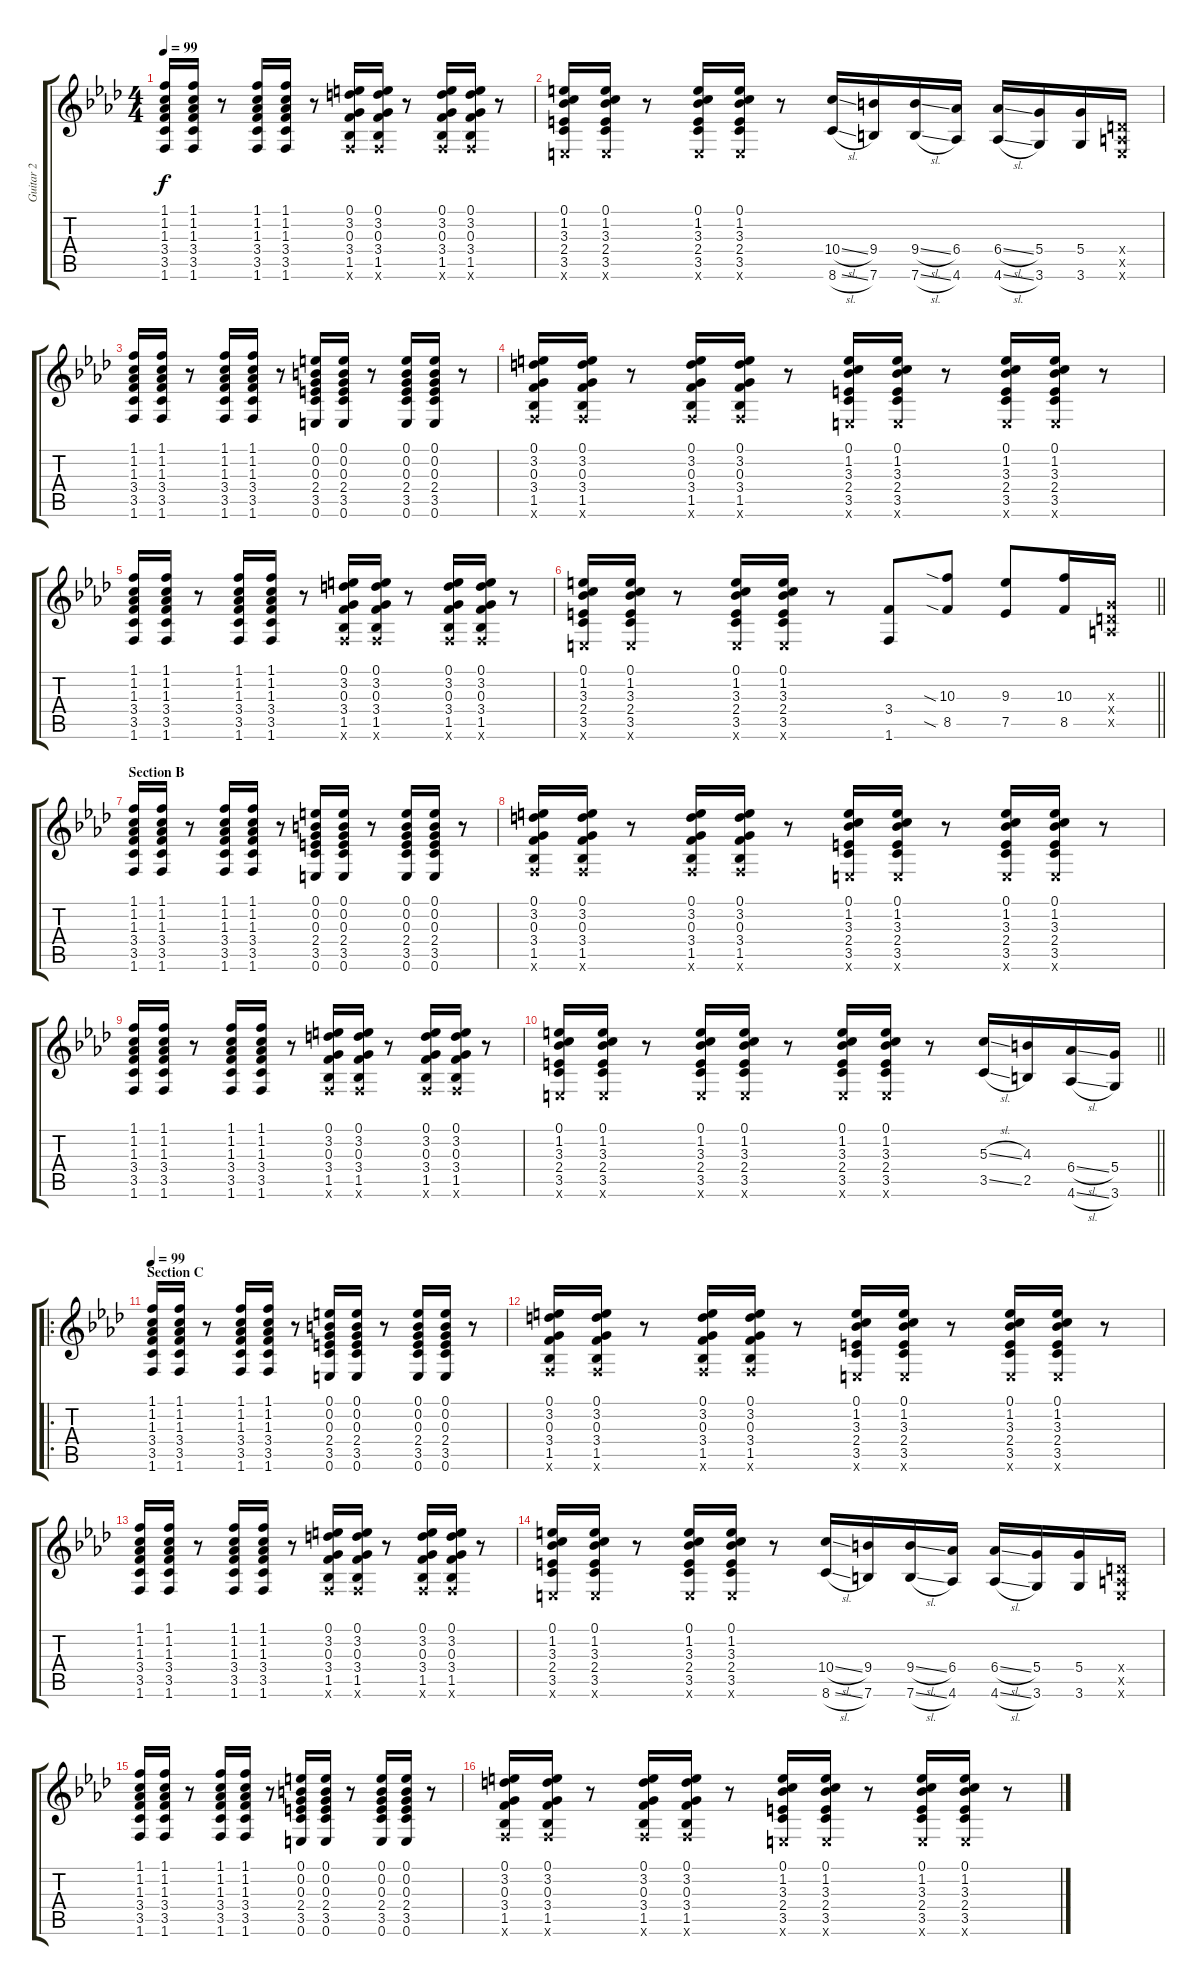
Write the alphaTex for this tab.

\track ("Guitar 2" "Guitar 2") {instrument overdrivenguitar}
\staff {score tabs}
\tuning (E4 B3 G3 D3 A2 E2) {hide}
\ts (4 4)
\tempo 99
\clef g2
\ks ab
(1.1 1.2 1.3 3.4 3.5 1.6).16{dy f} (1.1 1.2 1.3 3.4 3.5 1.6).16 r.8 (1.1 1.2 1.3 3.4 3.5 1.6).16 (1.1 1.2 1.3 3.4 3.5 1.6).16 r.8 (0.1 3.2 0.3 3.4 1.5 1.6{x}).16 (0.1 3.2 0.3 3.4 1.5 1.6{x}).16 r.8 (0.1 3.2 0.3 3.4 1.5 1.6{x}).16 (0.1 3.2 0.3 3.4 1.5 1.6{x}).16 r.8 |
(0.1 1.2 3.3 2.4 3.5 0.6{x}).16 (0.1 1.2 3.3 2.4 3.5 0.6{x}).16 r.8 (0.1 1.2 3.3 2.4 3.5 0.6{x}).16 (0.1 1.2 3.3 2.4 3.5 0.6{x}).16 r.8 (10.4{sl} 8.6{sl}).16 (9.4 7.6).16 (9.4{sl} 7.6{sl}).16 (6.4 4.6).16 (6.4{sl} 4.6{sl}).16 (5.4 3.6).16 (5.4 3.6).16 (0.4{x} 0.5{x} 0.6{x}).16 |
(1.1 1.2 1.3 3.4 3.5 1.6).16 (1.1 1.2 1.3 3.4 3.5 1.6).16 r.8 (1.1 1.2 1.3 3.4 3.5 1.6).16 (1.1 1.2 1.3 3.4 3.5 1.6).16 r.8 (0.1 0.2 0.3 2.4 3.5 0.6).16 (0.1 0.2 0.3 2.4 3.5 0.6).16 r.8 (0.1 0.2 0.3 2.4 3.5 0.6).16 (0.1 0.2 0.3 2.4 3.5 0.6).16 r.8 |
(0.1 3.2 0.3 3.4 1.5 1.6{x}).16 (0.1 3.2 0.3 3.4 1.5 1.6{x}).16 r.8 (0.1 3.2 0.3 3.4 1.5 1.6{x}).16 (0.1 3.2 0.3 3.4 1.5 1.6{x}).16 r.8 (0.1 1.2 3.3 2.4 3.5 0.6{x}).16 (0.1 1.2 3.3 2.4 3.5 0.6{x}).16 r.8 (0.1 1.2 3.3 2.4 3.5 0.6{x}).16 (0.1 1.2 3.3 2.4 3.5 0.6{x}).16 r.8 |
(1.1 1.2 1.3 3.4 3.5 1.6).16 (1.1 1.2 1.3 3.4 3.5 1.6).16 r.8 (1.1 1.2 1.3 3.4 3.5 1.6).16 (1.1 1.2 1.3 3.4 3.5 1.6).16 r.8 (0.1 3.2 0.3 3.4 1.5 1.6{x}).16 (0.1 3.2 0.3 3.4 1.5 1.6{x}).16 r.8 (0.1 3.2 0.3 3.4 1.5 1.6{x}).16 (0.1 3.2 0.3 3.4 1.5 1.6{x}).16 r.8 |
\barLineRight lightlight
(0.1 1.2 3.3 2.4 3.5 0.6{x}).16 (0.1 1.2 3.3 2.4 3.5 0.6{x}).16 r.8 (0.1 1.2 3.3 2.4 3.5 0.6{x}).16 (0.1 1.2 3.3 2.4 3.5 0.6{x}).16 r.8 (3.4 1.6).8 (10.3{sia} 8.5{sia}).8 (9.3 7.5).8 (10.3 8.5).16 (0.3{x} 0.4{x} 0.5{x}).16 |
\section ("" "Section B")
(1.1 1.2 1.3 3.4 3.5 1.6).16 (1.1 1.2 1.3 3.4 3.5 1.6).16 r.8 (1.1 1.2 1.3 3.4 3.5 1.6).16 (1.1 1.2 1.3 3.4 3.5 1.6).16 r.8 (0.1 0.2 0.3 2.4 3.5 0.6).16 (0.1 0.2 0.3 2.4 3.5 0.6).16 r.8 (0.1 0.2 0.3 2.4 3.5 0.6).16 (0.1 0.2 0.3 2.4 3.5 0.6).16 r.8 |
(0.1 3.2 0.3 3.4 1.5 1.6{x}).16 (0.1 3.2 0.3 3.4 1.5 1.6{x}).16 r.8 (0.1 3.2 0.3 3.4 1.5 1.6{x}).16 (0.1 3.2 0.3 3.4 1.5 1.6{x}).16 r.8 (0.1 1.2 3.3 2.4 3.5 0.6{x}).16 (0.1 1.2 3.3 2.4 3.5 0.6{x}).16 r.8 (0.1 1.2 3.3 2.4 3.5 0.6{x}).16 (0.1 1.2 3.3 2.4 3.5 0.6{x}).16 r.8 |
(1.1 1.2 1.3 3.4 3.5 1.6).16 (1.1 1.2 1.3 3.4 3.5 1.6).16 r.8 (1.1 1.2 1.3 3.4 3.5 1.6).16 (1.1 1.2 1.3 3.4 3.5 1.6).16 r.8 (0.1 3.2 0.3 3.4 1.5 1.6{x}).16 (0.1 3.2 0.3 3.4 1.5 1.6{x}).16 r.8 (0.1 3.2 0.3 3.4 1.5 1.6{x}).16 (0.1 3.2 0.3 3.4 1.5 1.6{x}).16 r.8 |
\barLineRight lightlight
(0.1 1.2 3.3 2.4 3.5 0.6{x}).16 (0.1 1.2 3.3 2.4 3.5 0.6{x}).16 r.8 (0.1 1.2 3.3 2.4 3.5 0.6{x}).16 (0.1 1.2 3.3 2.4 3.5 0.6{x}).16 r.8 (0.1 1.2 3.3 2.4 3.5 0.6{x}).16 (0.1 1.2 3.3 2.4 3.5 0.6{x}).16 r.8 (5.3{sl} 3.5{sl}).16 (4.3 2.5).16 (6.4{sl} 4.6{sl}).16 (5.4 3.6).16 |
\ro
\section ("" "Section C")
\tempo 99
(1.1 1.2 1.3 3.4 3.5 1.6).16 (1.1 1.2 1.3 3.4 3.5 1.6).16 r.8 (1.1 1.2 1.3 3.4 3.5 1.6).16 (1.1 1.2 1.3 3.4 3.5 1.6).16 r.8 (0.1 0.2 0.3 2.4 3.5 0.6).16 (0.1 0.2 0.3 2.4 3.5 0.6).16 r.8 (0.1 0.2 0.3 2.4 3.5 0.6).16 (0.1 0.2 0.3 2.4 3.5 0.6).16 r.8 |
(0.1 3.2 0.3 3.4 1.5 1.6{x}).16 (0.1 3.2 0.3 3.4 1.5 1.6{x}).16 r.8 (0.1 3.2 0.3 3.4 1.5 1.6{x}).16 (0.1 3.2 0.3 3.4 1.5 1.6{x}).16 r.8 (0.1 1.2 3.3 2.4 3.5 0.6{x}).16 (0.1 1.2 3.3 2.4 3.5 0.6{x}).16 r.8 (0.1 1.2 3.3 2.4 3.5 0.6{x}).16 (0.1 1.2 3.3 2.4 3.5 0.6{x}).16 r.8 |
(1.1 1.2 1.3 3.4 3.5 1.6).16 (1.1 1.2 1.3 3.4 3.5 1.6).16 r.8 (1.1 1.2 1.3 3.4 3.5 1.6).16 (1.1 1.2 1.3 3.4 3.5 1.6).16 r.8 (0.1 3.2 0.3 3.4 1.5 1.6{x}).16 (0.1 3.2 0.3 3.4 1.5 1.6{x}).16 r.8 (0.1 3.2 0.3 3.4 1.5 1.6{x}).16 (0.1 3.2 0.3 3.4 1.5 1.6{x}).16 r.8 |
(0.1 1.2 3.3 2.4 3.5 0.6{x}).16 (0.1 1.2 3.3 2.4 3.5 0.6{x}).16 r.8 (0.1 1.2 3.3 2.4 3.5 0.6{x}).16 (0.1 1.2 3.3 2.4 3.5 0.6{x}).16 r.8 (10.4{sl} 8.6{sl}).16 (9.4 7.6).16 (9.4{sl} 7.6{sl}).16 (6.4 4.6).16 (6.4{sl} 4.6{sl}).16 (5.4 3.6).16 (5.4 3.6).16 (0.4{x} 0.5{x} 0.6{x}).16 |
(1.1 1.2 1.3 3.4 3.5 1.6).16 (1.1 1.2 1.3 3.4 3.5 1.6).16 r.8 (1.1 1.2 1.3 3.4 3.5 1.6).16 (1.1 1.2 1.3 3.4 3.5 1.6).16 r.8 (0.1 0.2 0.3 2.4 3.5 0.6).16 (0.1 0.2 0.3 2.4 3.5 0.6).16 r.8 (0.1 0.2 0.3 2.4 3.5 0.6).16 (0.1 0.2 0.3 2.4 3.5 0.6).16 r.8 |
(0.1 3.2 0.3 3.4 1.5 1.6{x}).16 (0.1 3.2 0.3 3.4 1.5 1.6{x}).16 r.8 (0.1 3.2 0.3 3.4 1.5 1.6{x}).16 (0.1 3.2 0.3 3.4 1.5 1.6{x}).16 r.8 (0.1 1.2 3.3 2.4 3.5 0.6{x}).16 (0.1 1.2 3.3 2.4 3.5 0.6{x}).16 r.8 (0.1 1.2 3.3 2.4 3.5 0.6{x}).16 (0.1 1.2 3.3 2.4 3.5 0.6{x}).16 r.8
